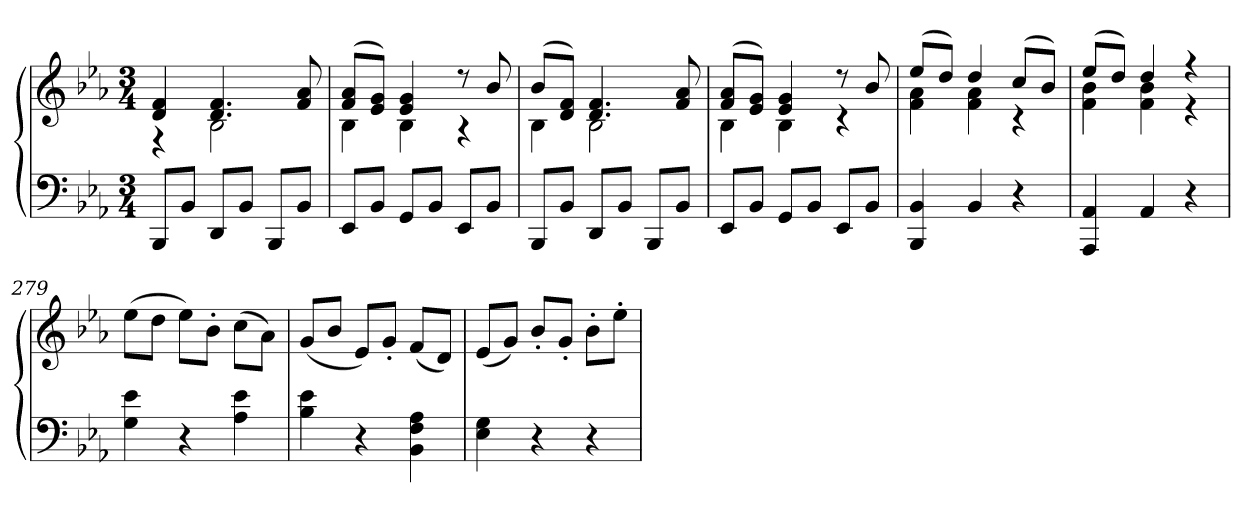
**kern	**kern
*part1	*part1
*staff2	*staff1
*clefF4	*clefG2
*k[b-e-a-]	*k[b-e-a-]
*E-:	*E-:
*M3/4	*M3/4
=	=
*	*^
8BBB-L	4d 4f	4r
8BB-J	.	.
8DDL	4.d 4.f	2B-
8BB-J	.	.
8BBB-L	.	.
8BB-J	8f 8a-	.
=274	=274	=274
8EE-L	(8f 8a-L	4B-
8BB-J	8e- 8gJ)	.
8GGL	4e- 4g	4B-
8BB-J	.	.
8EE-L	8r	4r
8BB-J	8b-	.
=275	=275	=275
8BBB-L	(8b-L	4B-
8BB-J	8d 8fJ)	.
8DDL	4.d 4.f	2B-
8BB-J	.	.
8BBB-L	.	.
8BB-J	8f 8a-	.
=276	=276	=276
8EE-L	(8f 8a-L	4B-
8BB-J	8e- 8gJ)	.
8GGL	4e- 4g	4B-
8BB-J	.	.
8EE-L	8r	4r
8BB-J	8b-	.
=277	=277	=277
4BBB- 4BB-	(8ee-L	4f 4a-
.	8ddJ)	.
4BB-	4dd	4f 4a-
4r	(8ccL	4r
.	8b-J)	.
=278	=278	=278
4AAA- 4AA-	(8ee-L	4f 4b-
.	8ddJ)	.
4AA-	4dd	4f 4b-
4r	4r	4r
*	*v	*v
=279	=279
4G 4e-	(8ee-L
.	8ddJ
4r	8ee-L)
.	8b-'J
4A- 4e-	(8ccL
.	8a-J)
=280	=280
4B- 4e-	(8gL
.	8b-J
4r	8e-L)
.	8g'J
4BB- 4F 4A-	(8fL
.	8dJ)
=281	=281
4E- 4G	(8e-L
.	8gJ)
4r	8b-'L
.	8g'J
4r	8b-'L
.	8ee-'J
=	=
*-	*-
